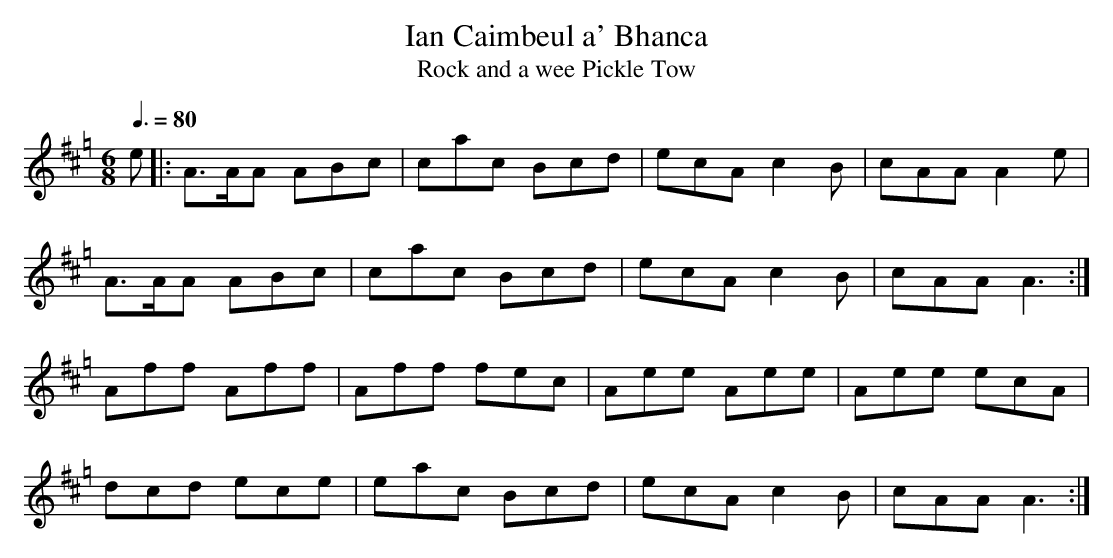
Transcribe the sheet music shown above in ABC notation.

X:1
T:Ian Caimbeul a' Bhanca
T:Rock and a wee Pickle Tow
M:6/8
L:1/8
Q:3/8=80
K:Hp
e|:A>AA ABc|cac Bcd|ecA c2B|cAA A2e|
   A>AA ABc|cac Bcd|ecA c2B|cAA A3:|
   Aff  Aff|Aff fec|Aee Aee|Aee ecA|
   dcd  ece|eac Bcd|ecA c2B|cAA A3:|
